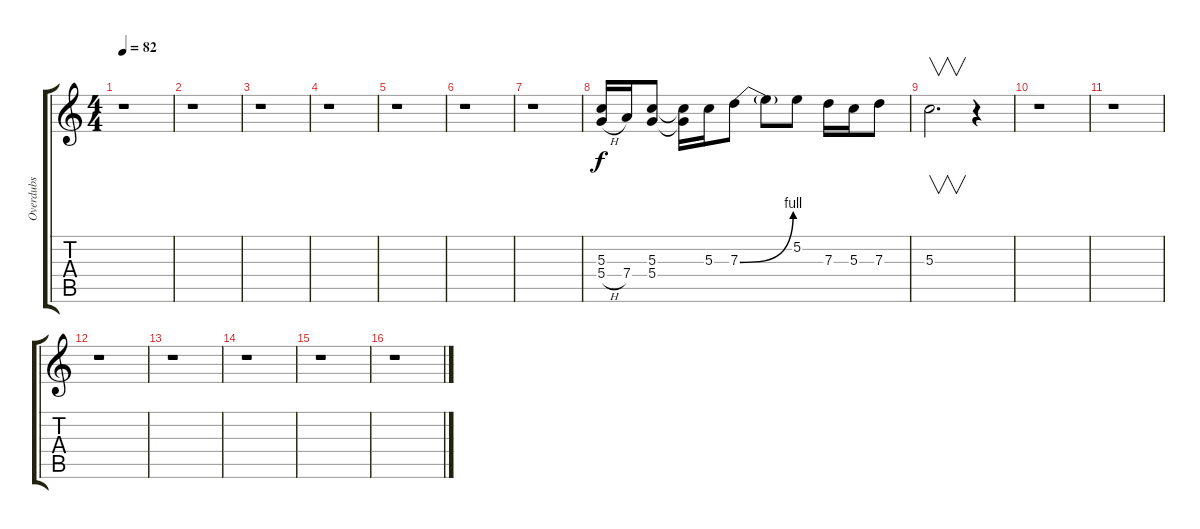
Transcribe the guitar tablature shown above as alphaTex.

\track ("Overdubs" "Overdubs") {instrument overdrivenguitar}
\staff {score tabs}
\tuning (E4 B3 G3 D3 A2 E2) {hide}
\ts (4 4)
\tempo 82
\clef g2
\ks c
r.1{dy f} |
r.1 |
r.1 |
r.1 |
r.1 |
r.1 |
r.1 |
(5.3 5.4{h}).16 7.4.16 (5.3 5.4).8 (5.3{t} 5.4{t}).16 5.3.16 7.3{be (bend 0 0 60 4)}.8 7.3{t}.8 5.2.8 7.3.16 5.3.16 7.3.8 |
5.3.2{v d} r.4 |
r.1 |
r.1 |
r.1 |
r.1 |
r.1 |
r.1 |
r.1
